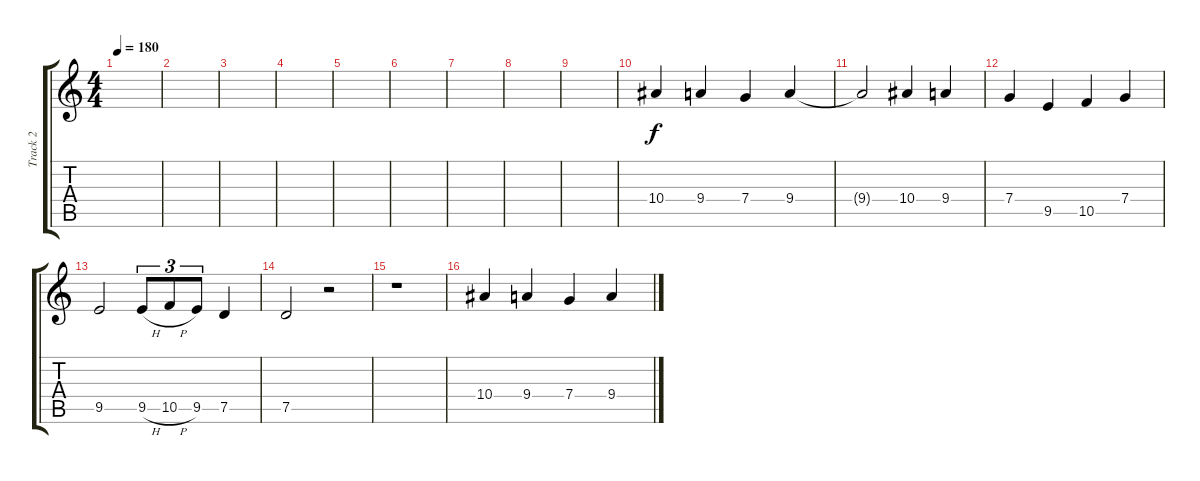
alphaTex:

\track ("Track 2" "Track 2") {instrument acousticguitarsteel}
\staff {score tabs}
\tuning (D4 A3 F3 C3 G2 D2) {hide}
\ts (4 4)
\tempo 180
\clef g2
\ks c
|
|
|
|
|
|
|
|
|
10.4.4 9.4.4 7.4.4 9.4.4 |
9.4{t}.2 10.4.4 9.4.4 |
7.4.4 9.5.4 10.5.4 7.4.4 |
9.5.2 9.5{h}.8{tu (3 2)} 10.5{h}.8{tu (3 2)} 9.5.8{tu (3 2)} 7.5.4 |
7.5.2 r.2 |
r.1 |
10.4.4 9.4.4 7.4.4 9.4.4
